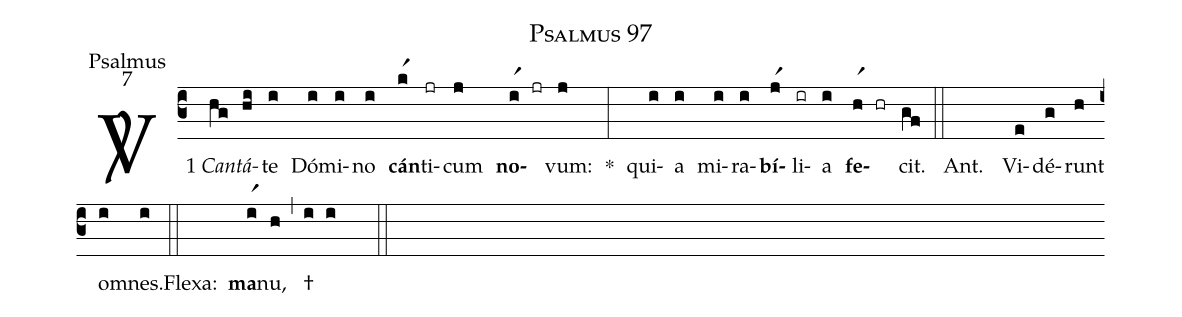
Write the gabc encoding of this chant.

name:Psalmus 97;
office-part:Psalmus;
mode:7;
%%
(c3) <sp>V/</sp> 1 {<i>Can</i>}(hg)<i>tá</i>(hi)te(i) Dó(i)mi(i)no(i) <b>cán</b>(kr1)ti(jr)cum(j) <b>no</b>(ir1 jr)vum:(j) *(:) qui(i)a(i) mi(i)ra(i)<b>bí</b>(jr1)li(ir)a(i) <b>fe</b>(hr1 hr)cit.(gf) (::) Ant. () Vi(e)dé(g)runt(h) om(i)nes.(i) (::) Flexa:() <b>ma</b>(ir1)nu,(h) (,) †(i i  ::)
